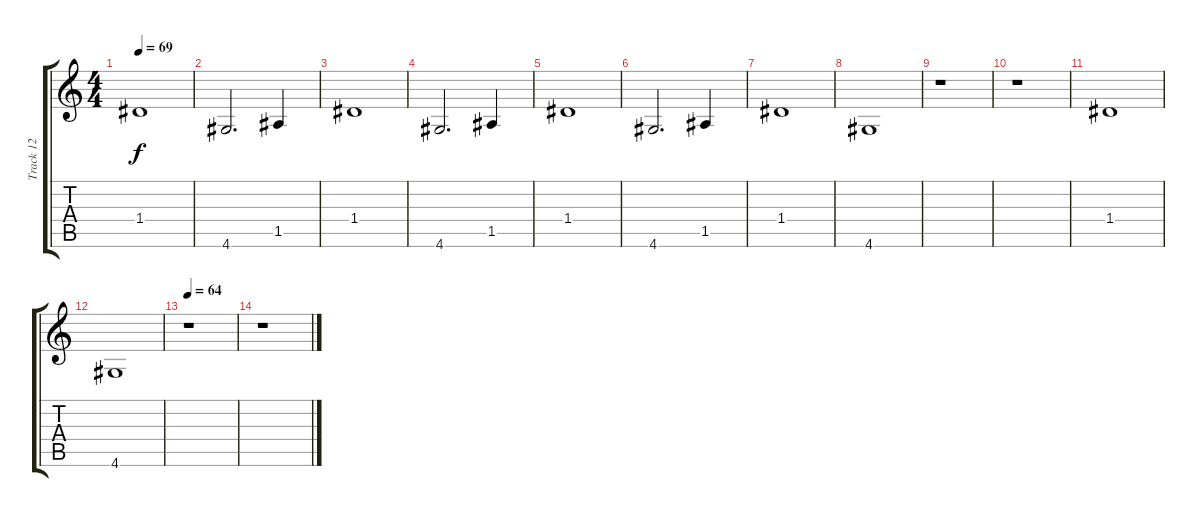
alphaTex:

\track ("Track 12" "Track 12") {instrument distortionguitar}
\staff {score tabs}
\tuning (E4 B3 G3 D3 A2 E2) {hide}
\ts (4 4)
\tempo 69
\clef g2
\ks c
1.4.1{dy f} |
4.6.2{d} 1.5.4 |
1.4.1 |
4.6.2{d} 1.5.4 |
1.4.1 |
4.6.2{d} 1.5.4 |
1.4.1 |
4.6.1 |
r.1 |
r.1 |
1.4.1 |
4.6.1 |
\tempo 64
r.1 |
r.1
